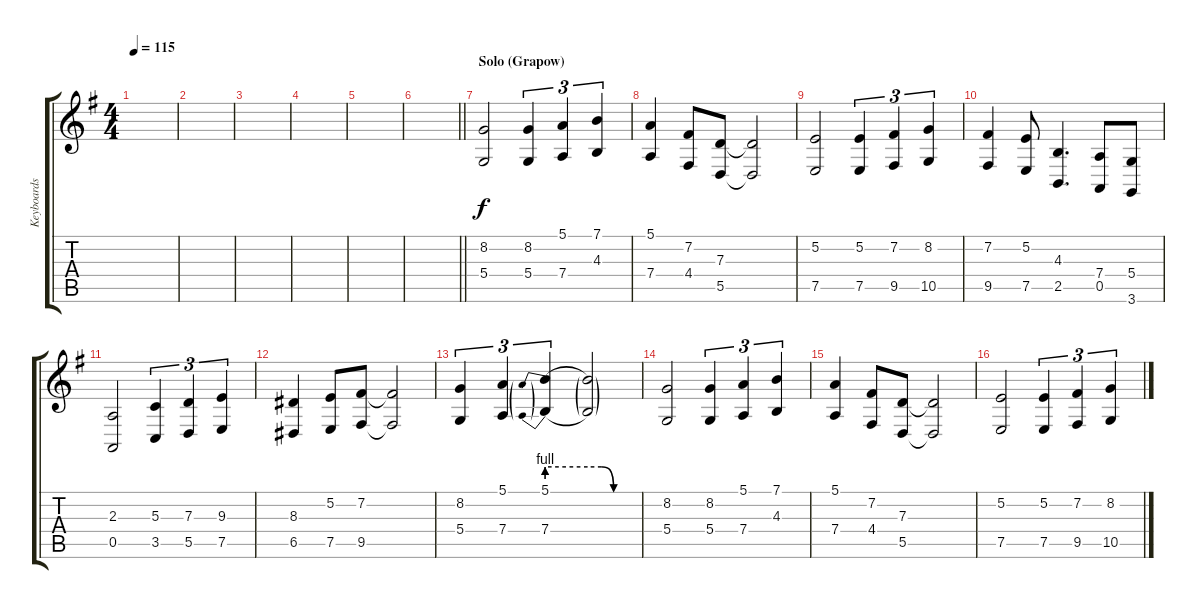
\track ("Keyboards" "Keyboards") {instrument tubularbells}
\staff {score tabs}
\tuning (E4 B3 G3 D3 A2 E2) {hide}
\ts (4 4)
\tempo 115
\clef g2
\ks eminor
|
|
|
|
|
\barLineRight lightlight
|
\section ("" "Solo (Grapow)")
(8.2 5.4).2{volume 8 instrument choiraahs} (8.2 5.4).4{tu (3 2)} (5.1 7.4).4{tu (3 2)} (7.1 4.3).4{tu (3 2)} |
(5.1 7.4).4 (7.2 4.4).8 (7.3 5.5).8 (7.3{t} 5.5{t}).2 |
(5.2 7.5).2 (5.2 7.5).4{tu (3 2)} (7.2 9.5).4{tu (3 2)} (8.2 10.5).4{tu (3 2)} |
(7.2 9.5).4 (5.2 7.5).8 (4.3 2.5).4{d} (7.4 0.5).8 (5.4 3.6).8 |
(2.3 0.5).2 (5.3 3.5).4{tu (3 2)} (7.3 5.5).4{tu (3 2)} (9.3 7.5).4{tu (3 2)} |
(8.3 6.5).4 (5.2 7.5).8 (7.2 9.5).8 (7.2{t} 9.5{t}).2 |
(8.2 5.4).4{tu (3 2)} (5.1 7.4).4{tu (3 2)} (5.1{be (prebend 0 4 60 4)} 7.4{be (prebend 0 4 60 4)}).4{tu (3 2)} (5.1{be (custom 0 4 15 4 30 0 60 0) t} 7.4{be (custom 0 4 15 4 30 0 60 0) t}).2 |
(8.2 5.4).2{volume 8} (8.2 5.4).4{tu (3 2)} (5.1 7.4).4{tu (3 2)} (7.1 4.3).4{tu (3 2)} |
(5.1 7.4).4 (7.2 4.4).8 (7.3 5.5).8 (7.3{t} 5.5{t}).2 |
(5.2 7.5).2 (5.2 7.5).4{tu (3 2)} (7.2 9.5).4{tu (3 2)} (8.2 10.5).4{tu (3 2)}
